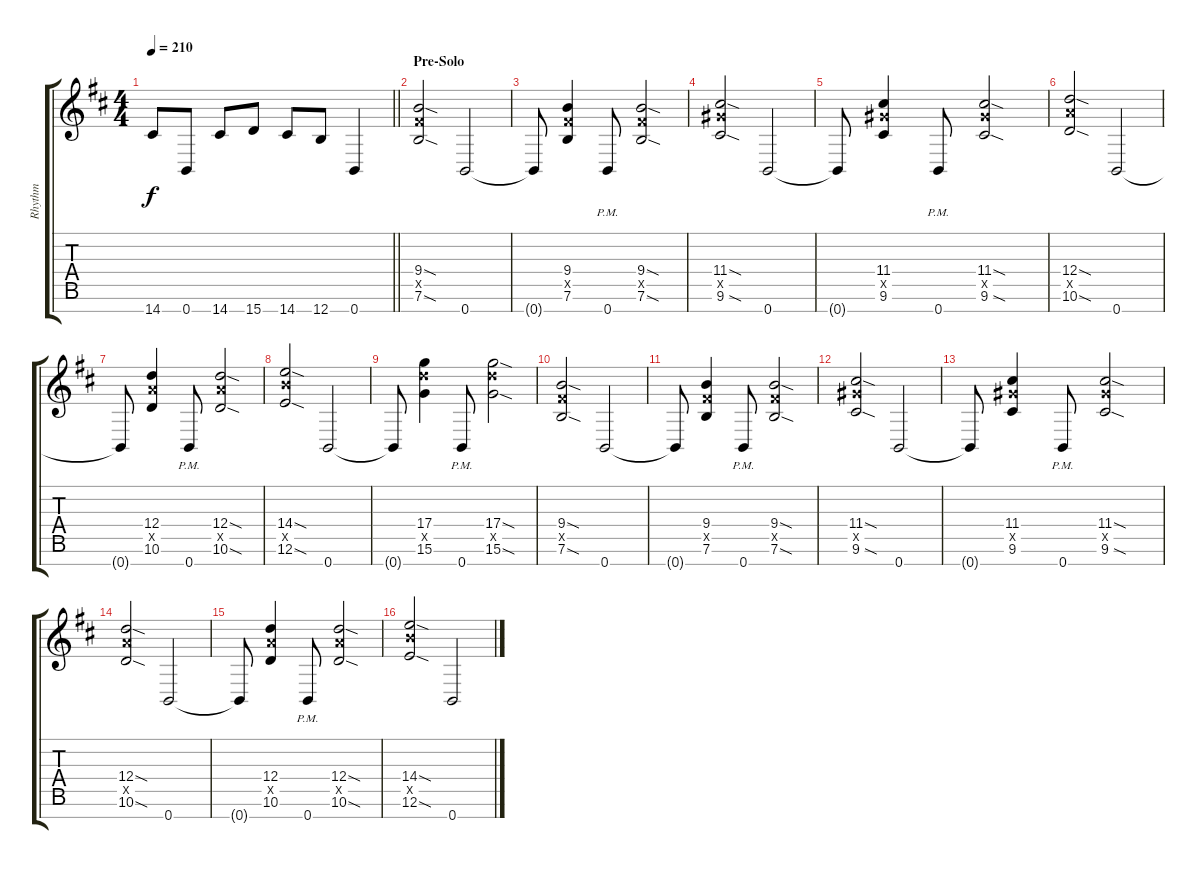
\track ("Rhythm" "Rhythm") {instrument distortionguitar}
\staff {score tabs}
\tuning (E4 B3 G3 D3 A2 E2 B1) {hide}
\ts (4 4)
\tempo 210
\clef g2
\barLineRight lightlight
\ks d
14.7.8{dy f} 0.7.8 14.7.8 15.7.8 14.7.8 12.7.8 0.7.4 |
\section ("" "Pre-Solo")
(9.4{sod} 9.5{x} 7.6{sod}).2 0.7.2 |
0.7{t}.8 (9.4 9.5{x} 7.6).4 0.7{pm}.8 (9.4{sod} 9.5{x} 7.6{sod}).2 |
(11.4{sod} 11.5{x} 9.6{sod}).2 0.7.2 |
0.7{t}.8 (11.4 11.5{x} 9.6).4 0.7{pm}.8 (11.4{sod} 11.5{x} 9.6{sod}).2 |
(12.4{sod} 12.5{x} 10.6{sod}).2 0.7.2 |
0.7{t}.8 (12.4 12.5{x} 10.6).4 0.7{pm}.8 (12.4{sod} 12.5{x} 10.6{sod}).2 |
(14.4{sod} 14.5{x} 12.6{sod}).2 0.7.2 |
0.7{t}.8 (17.4 17.5{x} 15.6).4 0.7{pm}.8 (17.4{sod} 17.5{x} 15.6{sod}).2 |
(9.4{sod} 9.5{x} 7.6{sod}).2 0.7.2 |
0.7{t}.8 (9.4 9.5{x} 7.6).4 0.7{pm}.8 (9.4{sod} 9.5{x} 7.6{sod}).2 |
(11.4{sod} 11.5{x} 9.6{sod}).2 0.7.2 |
0.7{t}.8 (11.4 11.5{x} 9.6).4 0.7{pm}.8 (11.4{sod} 11.5{x} 9.6{sod}).2 |
(12.4{sod} 12.5{x} 10.6{sod}).2 0.7.2 |
0.7{t}.8 (12.4 12.5{x} 10.6).4 0.7{pm}.8 (12.4{sod} 12.5{x} 10.6{sod}).2 |
(14.4{sod} 14.5{x} 12.6{sod}).2 0.7.2
